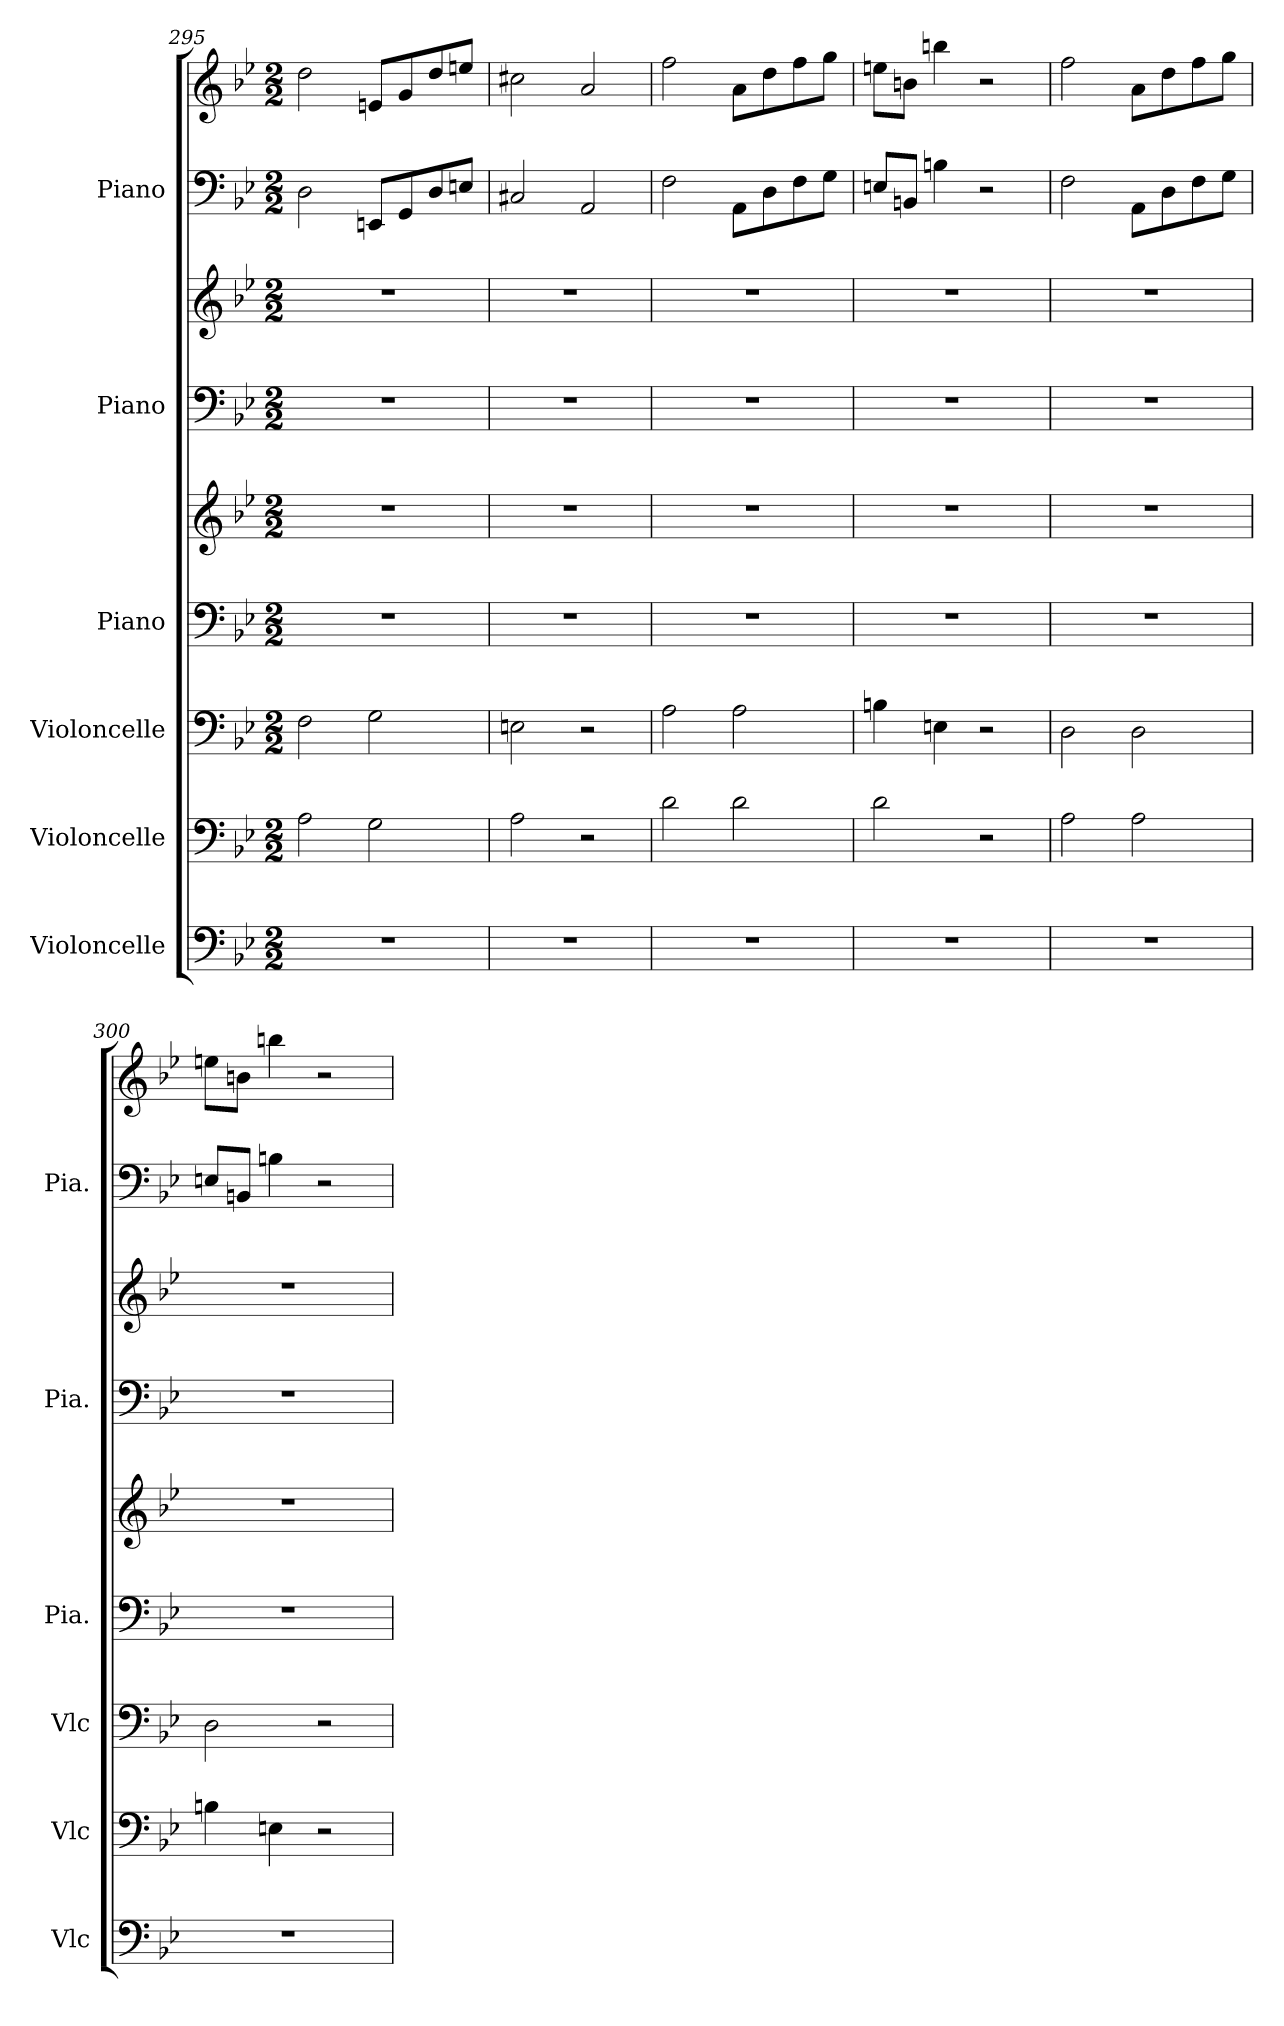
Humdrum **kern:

**kern	**kern	**kern	**kern	**kern	**kern	**kern	**kern	**kern
*part6	*part5	*part4	*part3	*part3	*part2	*part2	*part1	*part1
*staff9	*staff8	*staff7	*staff6	*staff5	*staff4	*staff3	*staff2	*staff1
*I"Violoncelle	*I"Violoncelle	*I"Violoncelle	*I"Piano	*	*I"Piano	*	*I"Piano	*
*I'Vlc	*I'Vlc	*I'Vlc	*I'Pia.	*	*I'Pia.	*	*I'Pia.	*
*clefF4	*clefF4	*clefF4	*clefF4	*clefG2	*clefF4	*clefG2	*clefF4	*clefG2
*k[b-e-]	*k[b-e-]	*k[b-e-]	*k[b-e-]	*k[b-e-]	*k[b-e-]	*k[b-e-]	*k[b-e-]	*k[b-e-]
*M2/2	*M2/2	*M2/2	*M2/2	*M2/2	*M2/2	*M2/2	*M2/2	*M2/2
=295	=295	=295	=295	=295	=295	=295	=295	=295
1r	2A\	2F\	1r	1r	1r	1r	2D\	2dd\
.	2G\	2G\	.	.	.	.	8EEn/L	8en/L
.	.	.	.	.	.	.	8GG/	8g/
.	.	.	.	.	.	.	8D/	8dd/
.	.	.	.	.	.	.	8En/J	8een/J
!!LO:PB:g=z
=296	=296	=296	=296	=296	=296	=296	=296	=296
1r	2A\	2En\	1r	1r	1r	1r	2C#X/	2cc#X\
.	2r	2r	.	.	.	.	2AA/	2a/
=297	=297	=297	=297	=297	=297	=297	=297	=297
1r	2d\	2A\	1r	1r	1r	1r	2F\	2ff\
.	2d\	2A\	.	.	.	.	8AA\L	8a\L
.	.	.	.	.	.	.	8D\	8dd\
.	.	.	.	.	.	.	8F\	8ff\
.	.	.	.	.	.	.	8G\J	8gg\J
=298	=298	=298	=298	=298	=298	=298	=298	=298
1r	2d\	4Bn\	1r	1r	1r	1r	8En/L	8een\L
.	.	.	.	.	.	.	8BBn/J	8bn\J
.	.	4En\	.	.	.	.	4Bn\	4bbn\
.	2r	2r	.	.	.	.	2r	2r
=299	=299	=299	=299	=299	=299	=299	=299	=299
1r	2A\	2D\	1r	1r	1r	1r	2F\	2ff\
.	2A\	2D\	.	.	.	.	8AA\L	8a\L
.	.	.	.	.	.	.	8D\	8dd\
.	.	.	.	.	.	.	8F\	8ff\
.	.	.	.	.	.	.	8G\J	8gg\J
=300	=300	=300	=300	=300	=300	=300	=300	=300
1r	4Bn\	2D\	1r	1r	1r	1r	8En/L	8een\L
.	.	.	.	.	.	.	8BBn/J	8bn\J
.	4En\	.	.	.	.	.	4Bn\	4bbn\
.	2r	2r	.	.	.	.	2r	2r
=	=	=	=	=	=	=	=	=
*-	*-	*-	*-	*-	*-	*-	*-	*-
